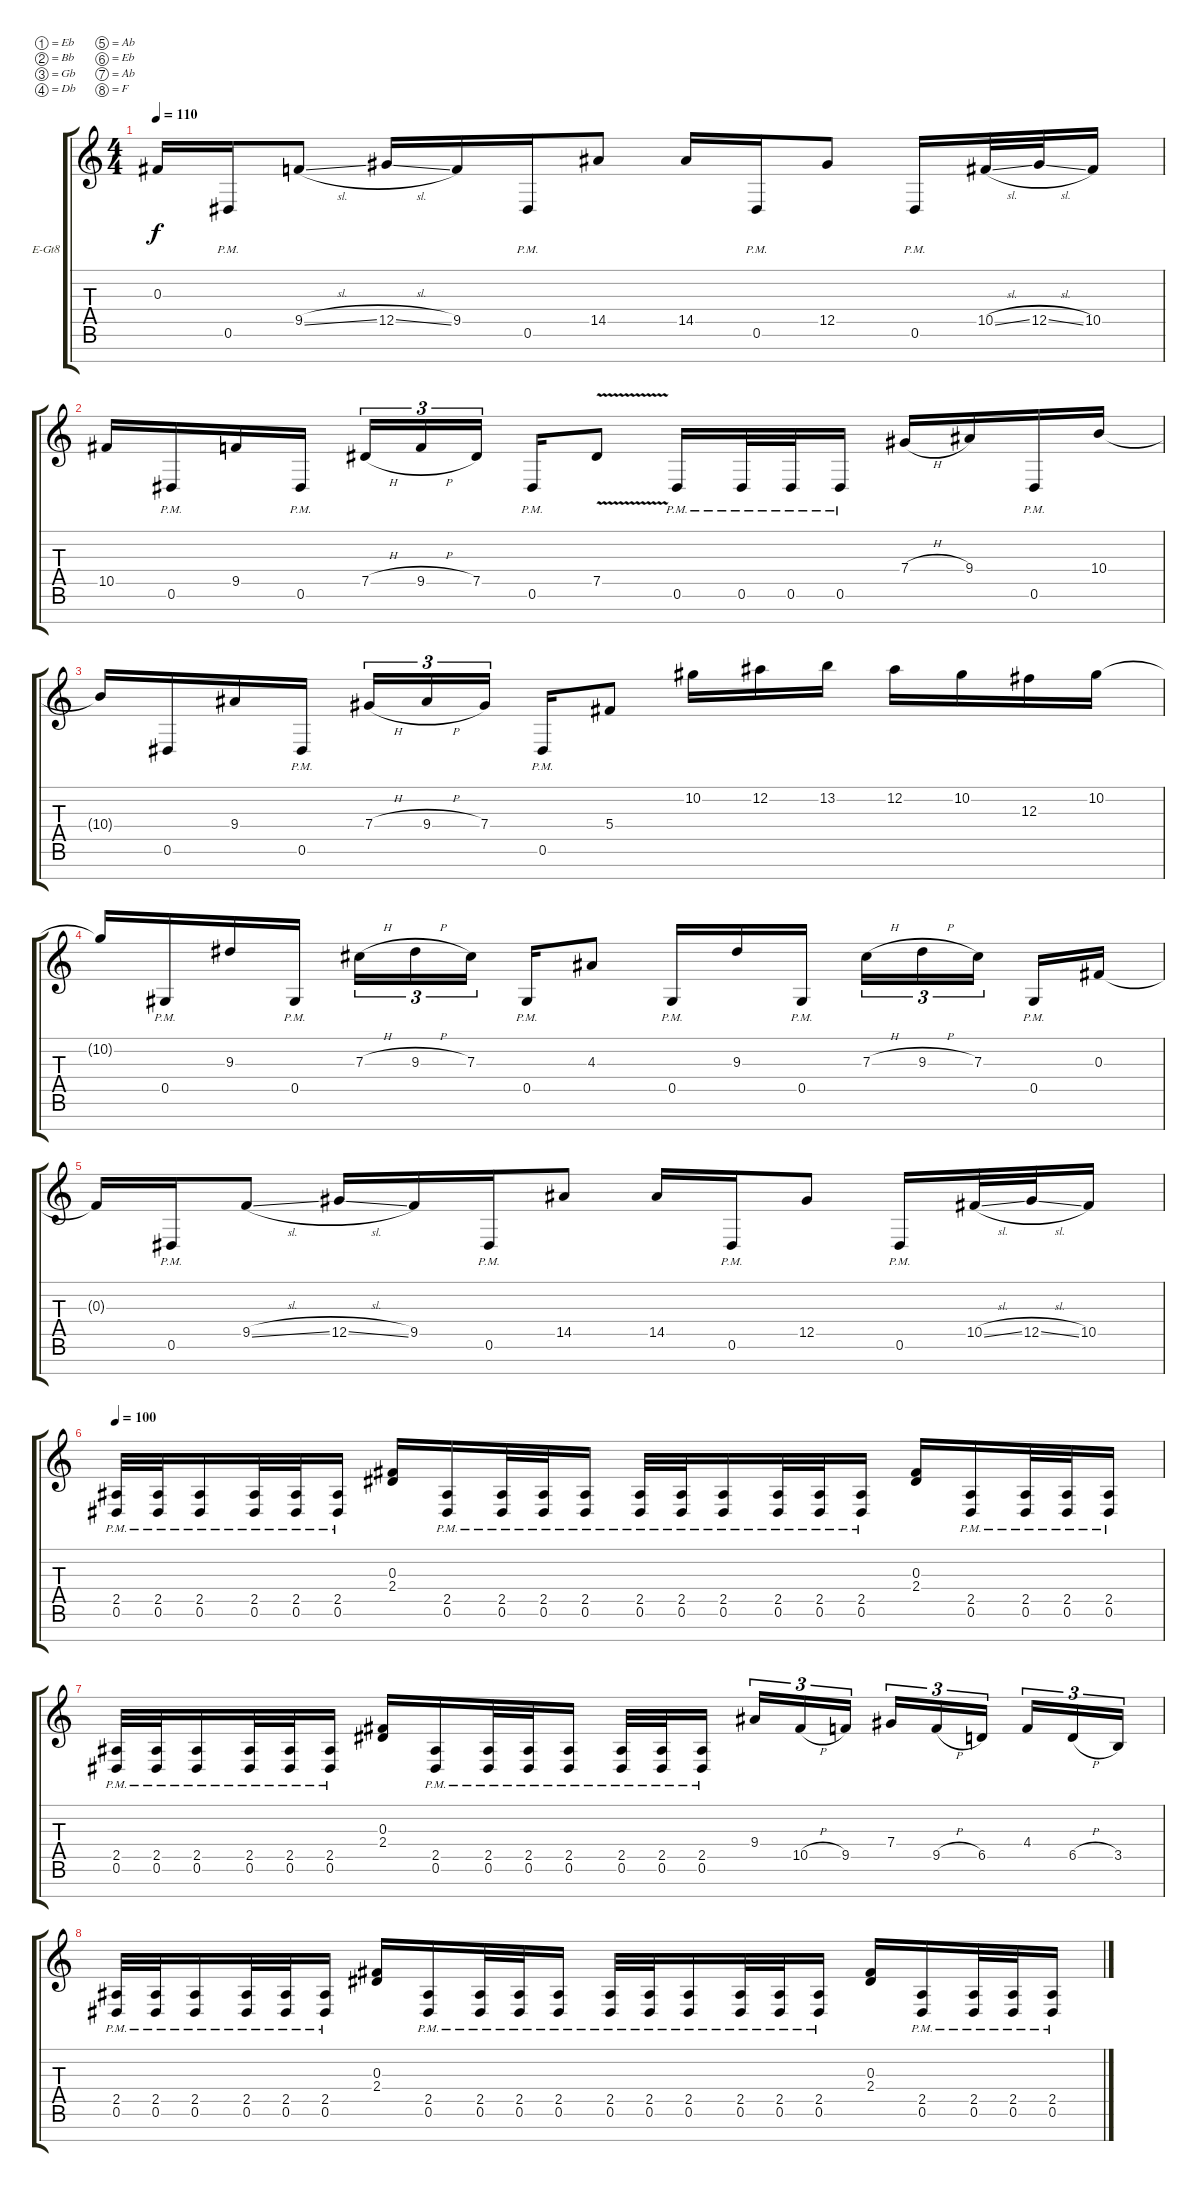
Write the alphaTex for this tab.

\defaultSystemsLayout 4
\bracketExtendMode groupsimilarinstruments
\firstSystemTrackNameOrientation horizontal
\otherSystemsTrackNameOrientation horizontal
\track ("Electric Guitar" "E-Gt8") {instrument distortionguitar}
\staff {score tabs}
\tuning (Eb4 Bb3 Gb3 Db3 Ab2 Eb2 Ab1 F1)
\ts (4 4)
\tempo 110
\clef g2
\ks c
0.3{t}.16{dy f} 0.6{pm}.16 9.5{sl}.8 12.5{sl}.16 9.5.16 0.6{pm}.16 14.5.8 14.5.16 0.6{pm}.16 12.5.8 0.6{pm}.16 10.5{sl}.32 12.5{sl}.32 10.5.16 |
10.5.16 0.6{pm}.16 9.5.16 0.6{pm}.16 7.5{h}.16{tu (3 2)} 9.5{h}.16{tu (3 2)} 7.5.16{tu (3 2)} 0.6{pm}.16 7.5{v}.8 0.6{pm}.16 0.6{pm}.32 0.6{pm}.32 0.6{pm}.16 7.4{h}.16 9.4.16 0.6{pm}.16 10.4.16 |
10.4{t}.16 0.6.16 9.4.16 0.6{pm}.16 7.4{h}.16{tu (3 2)} 9.4{h}.16{tu (3 2)} 7.4.16{tu (3 2)} 0.6{pm}.16 5.4.8 10.2.16 12.2.16 13.2.16 12.2.16 10.2.16 12.3.16 10.2.16 |
10.2{t}.16 0.5{pm}.16 9.3.16 0.5{pm}.16 7.3{h}.16{tu (3 2)} 9.3{h}.16{tu (3 2)} 7.3.16{tu (3 2)} 0.5{pm}.16 4.3.8 0.5{pm}.16 9.3.16 0.5{pm}.16 7.3{h}.16{tu (3 2)} 9.3{h}.16{tu (3 2)} 7.3.16{tu (3 2)} 0.5{pm}.16 0.3.16 |
0.3{t}.16 0.6{pm}.16 9.5{sl}.8 12.5{sl}.16 9.5.16 0.6{pm}.16 14.5.8 14.5.16 0.6{pm}.16 12.5.8 0.6{pm}.16 10.5{sl}.32 12.5{sl}.32 10.5.16 |
\tempo 100
(0.6{pm} 2.5).32 (0.6{pm} 2.5).32 (0.6{pm} 2.5).16 (0.6{pm} 2.5).32 (0.6{pm} 2.5).32 (0.6{pm} 2.5).16 (0.3 2.4).16 (0.6{pm} 2.5).16 (0.6{pm} 2.5).32 (0.6{pm} 2.5).32 (0.6{pm} 2.5).16 (0.6{pm} 2.5).32 (0.6{pm} 2.5).32 (0.6{pm} 2.5).16 (0.6{pm} 2.5).32 (0.6{pm} 2.5).32 (0.6{pm} 2.5).16 (0.3 2.4).16 (0.6{pm} 2.5).16 (0.6{pm} 2.5).32 (0.6{pm} 2.5).32 (0.6{pm} 2.5).16 |
(0.6{pm} 2.5).32 (0.6{pm} 2.5).32 (0.6{pm} 2.5).16 (0.6{pm} 2.5).32 (0.6{pm} 2.5).32 (0.6{pm} 2.5).16 (0.3 2.4).16 (0.6{pm} 2.5).16 (0.6{pm} 2.5).32 (0.6{pm} 2.5).32 (0.6{pm} 2.5).16 (0.6{pm} 2.5).32 (0.6{pm} 2.5).32 (0.6{pm} 2.5).16 9.4.16{tu (3 2)} 10.5{h}.16{tu (3 2)} 9.5.16{tu (3 2)} 7.4.16{tu (3 2)} 9.5{h}.16{tu (3 2)} 6.5.16{tu (3 2)} 4.4.16{tu (3 2)} 6.5{h}.16{tu (3 2)} 3.5.16{tu (3 2)} |
(0.6{pm} 2.5).32 (0.6{pm} 2.5).32 (0.6{pm} 2.5).16 (0.6{pm} 2.5).32 (0.6{pm} 2.5).32 (0.6{pm} 2.5).16 (0.3 2.4).16 (0.6{pm} 2.5).16 (0.6{pm} 2.5).32 (0.6{pm} 2.5).32 (0.6{pm} 2.5).16 (0.6{pm} 2.5).32 (0.6{pm} 2.5).32 (0.6{pm} 2.5).16 (0.6{pm} 2.5).32 (0.6{pm} 2.5).32 (0.6{pm} 2.5).16 (0.3 2.4).16 (0.6{pm} 2.5).16 (0.6{pm} 2.5).32 (0.6{pm} 2.5).32 (0.6{pm} 2.5).16
